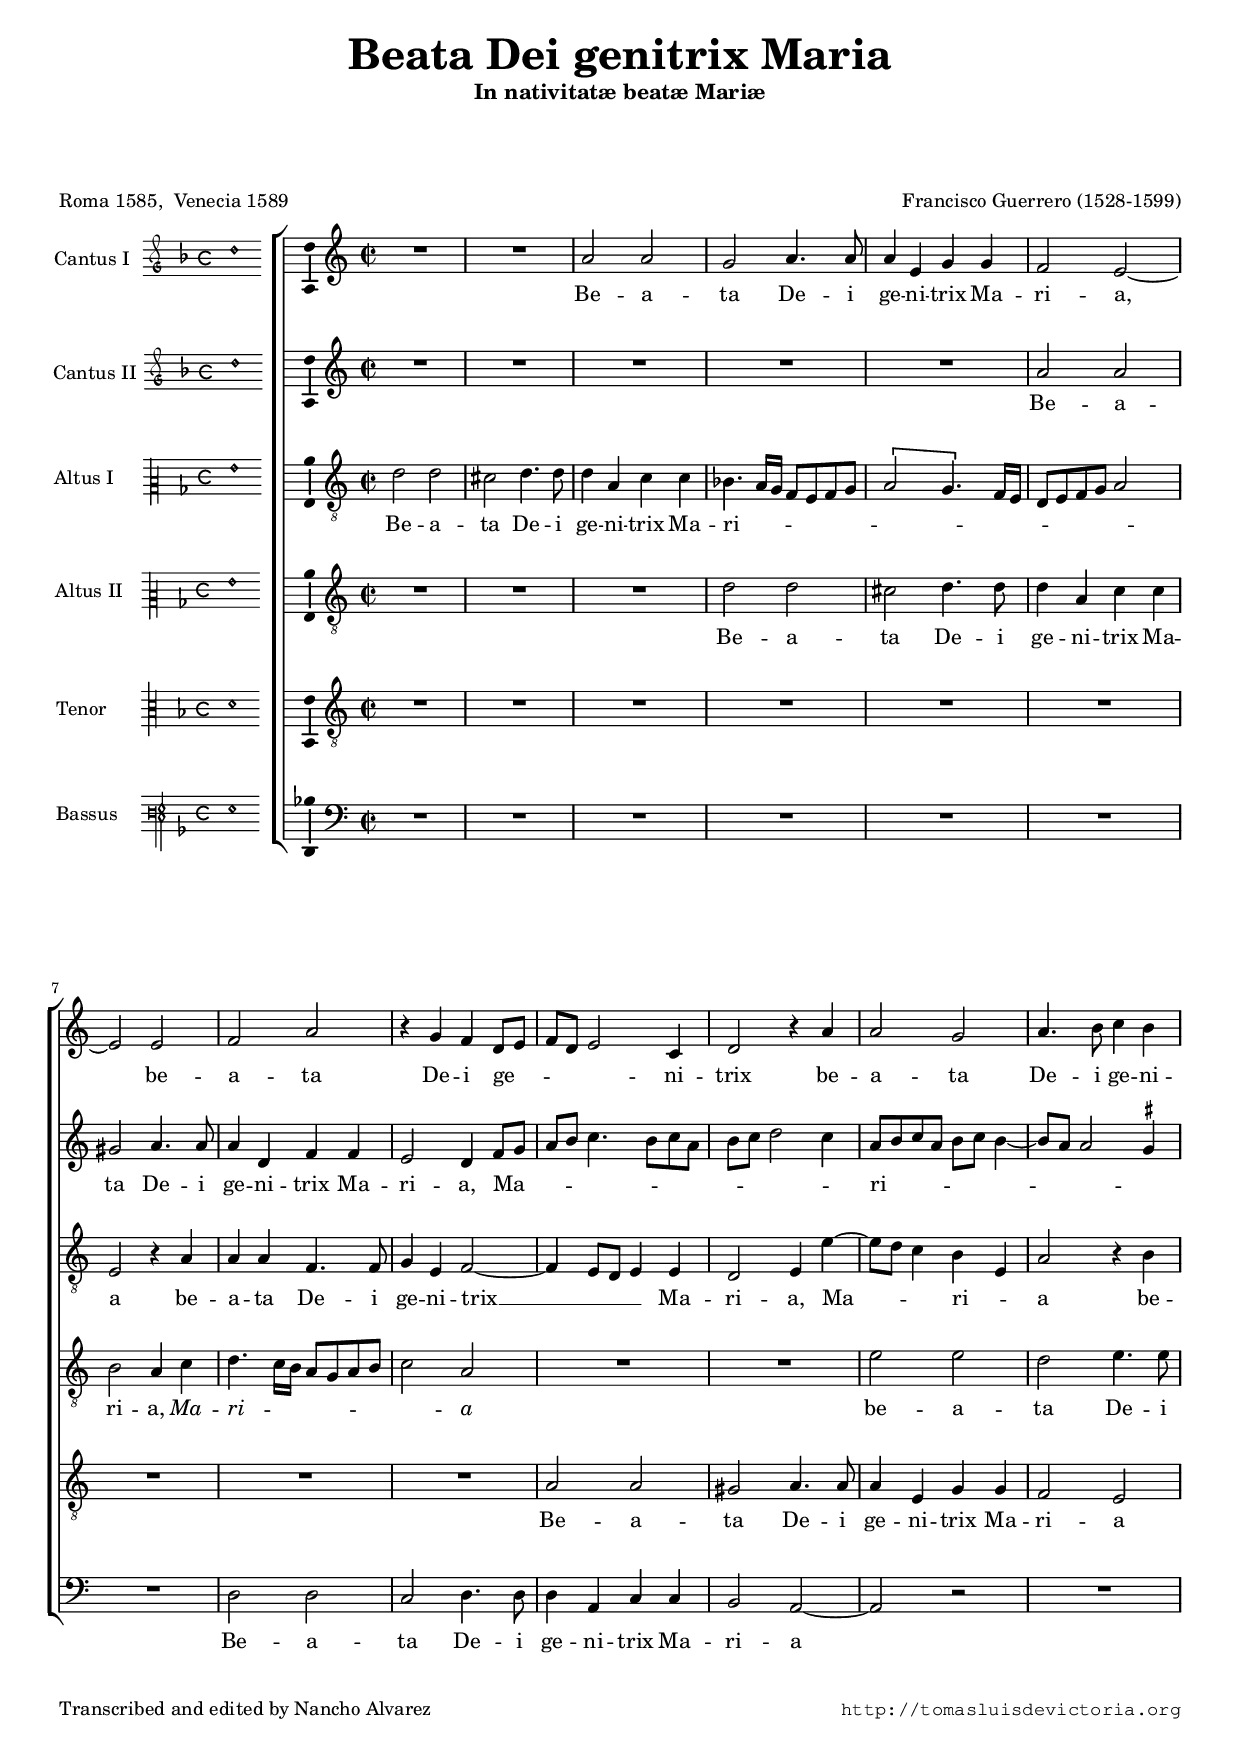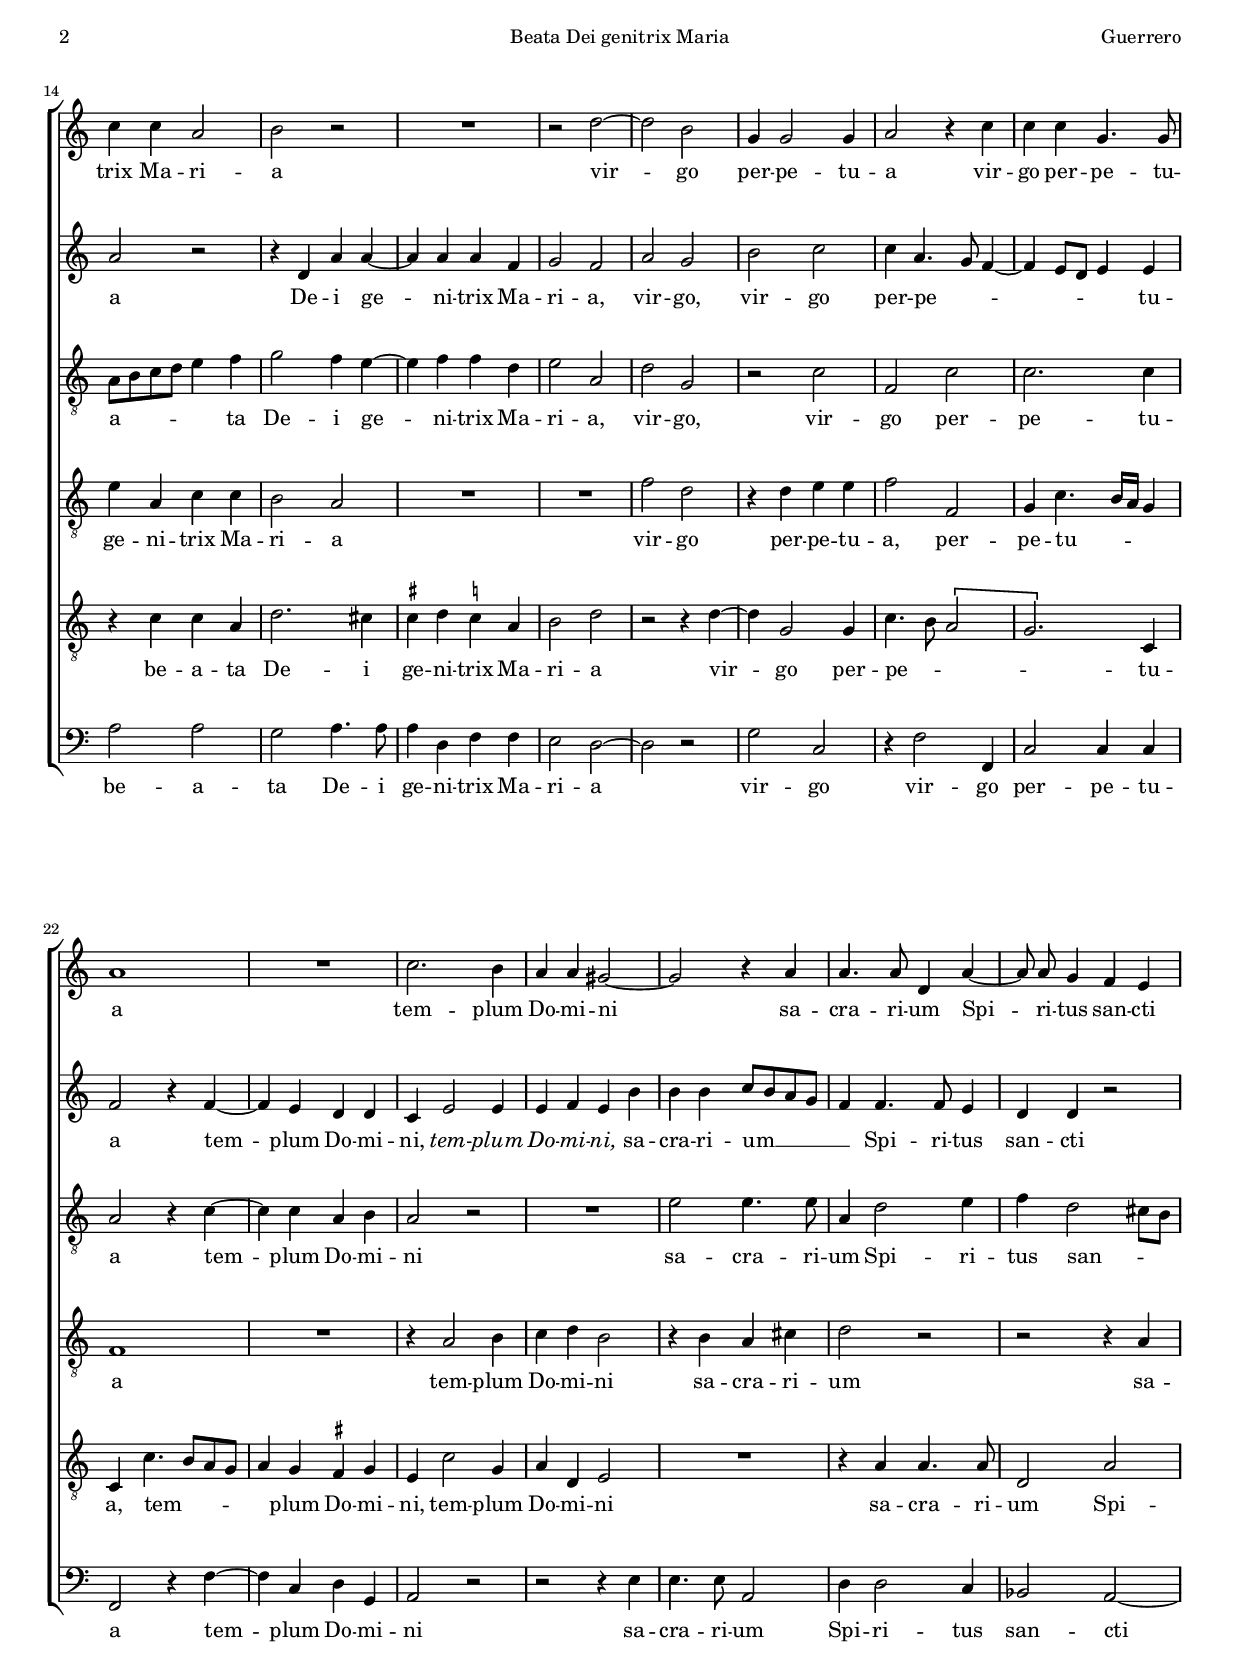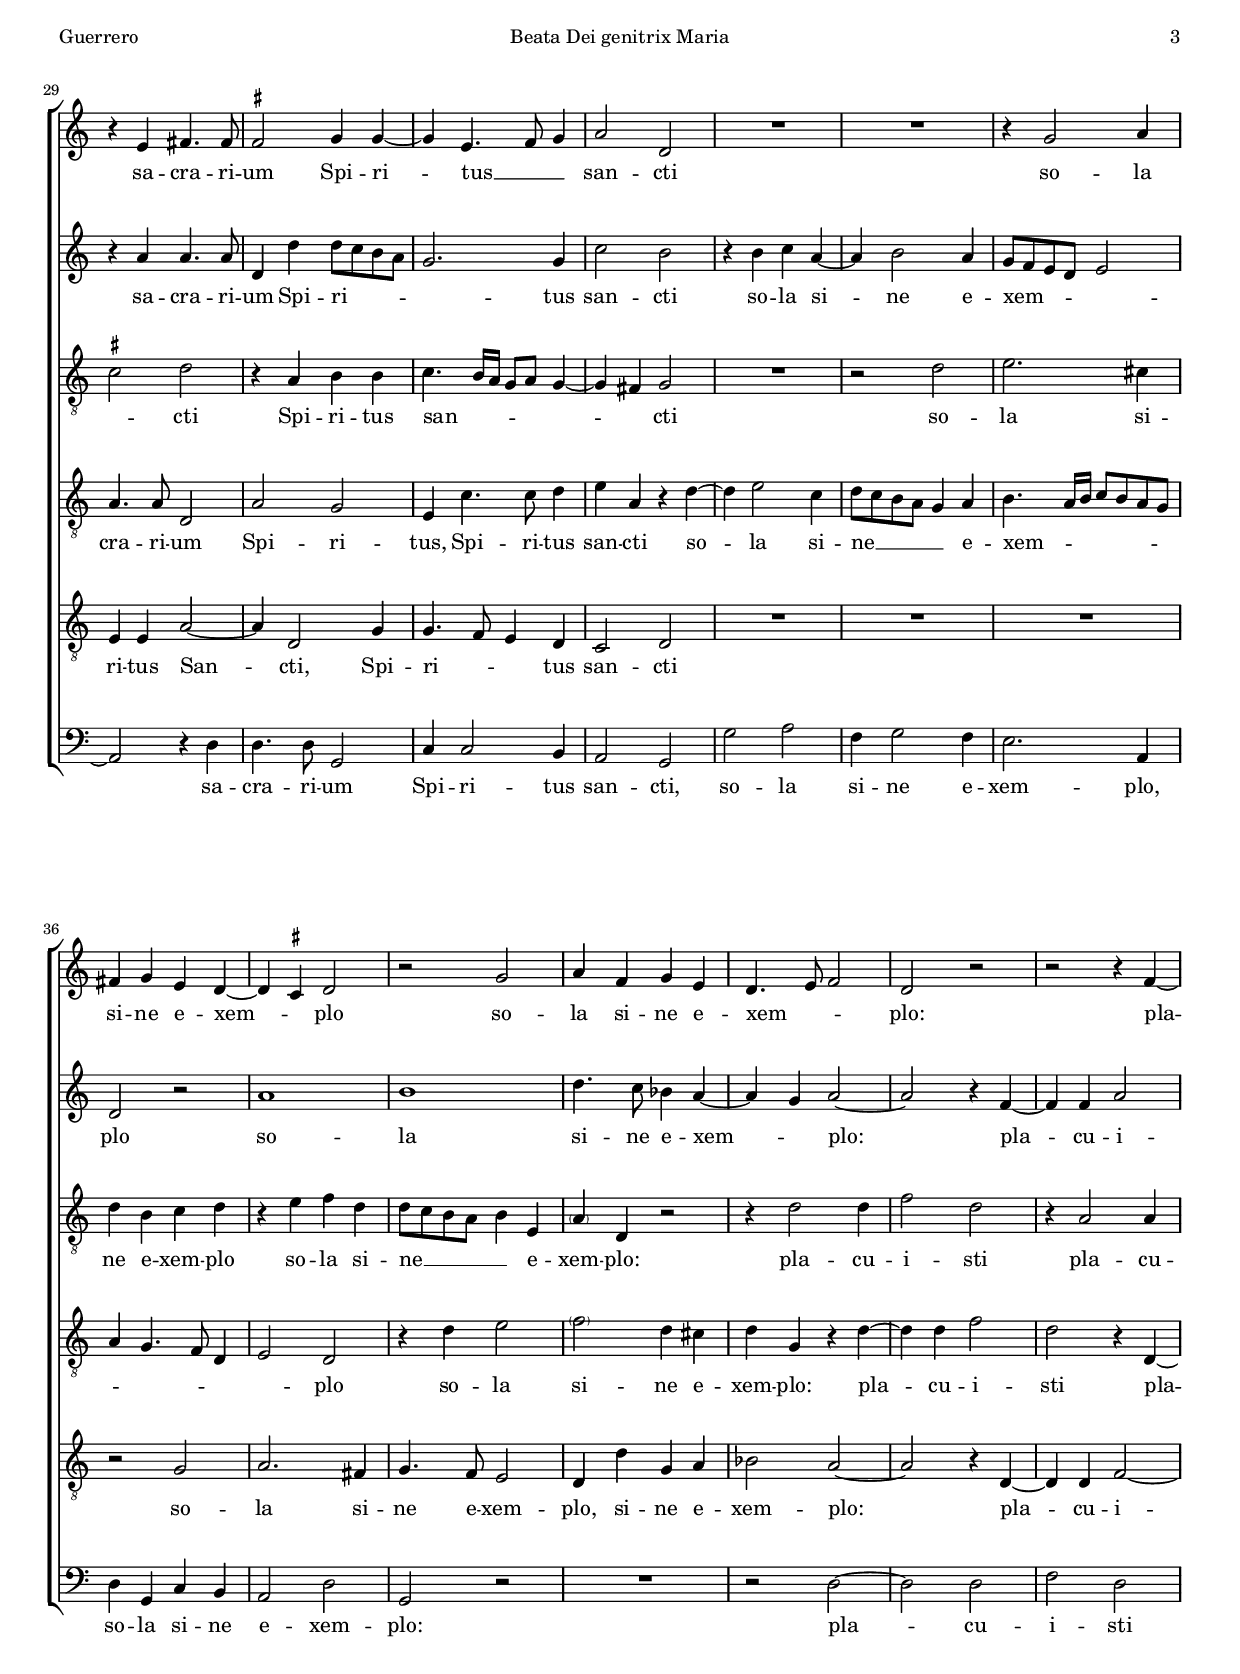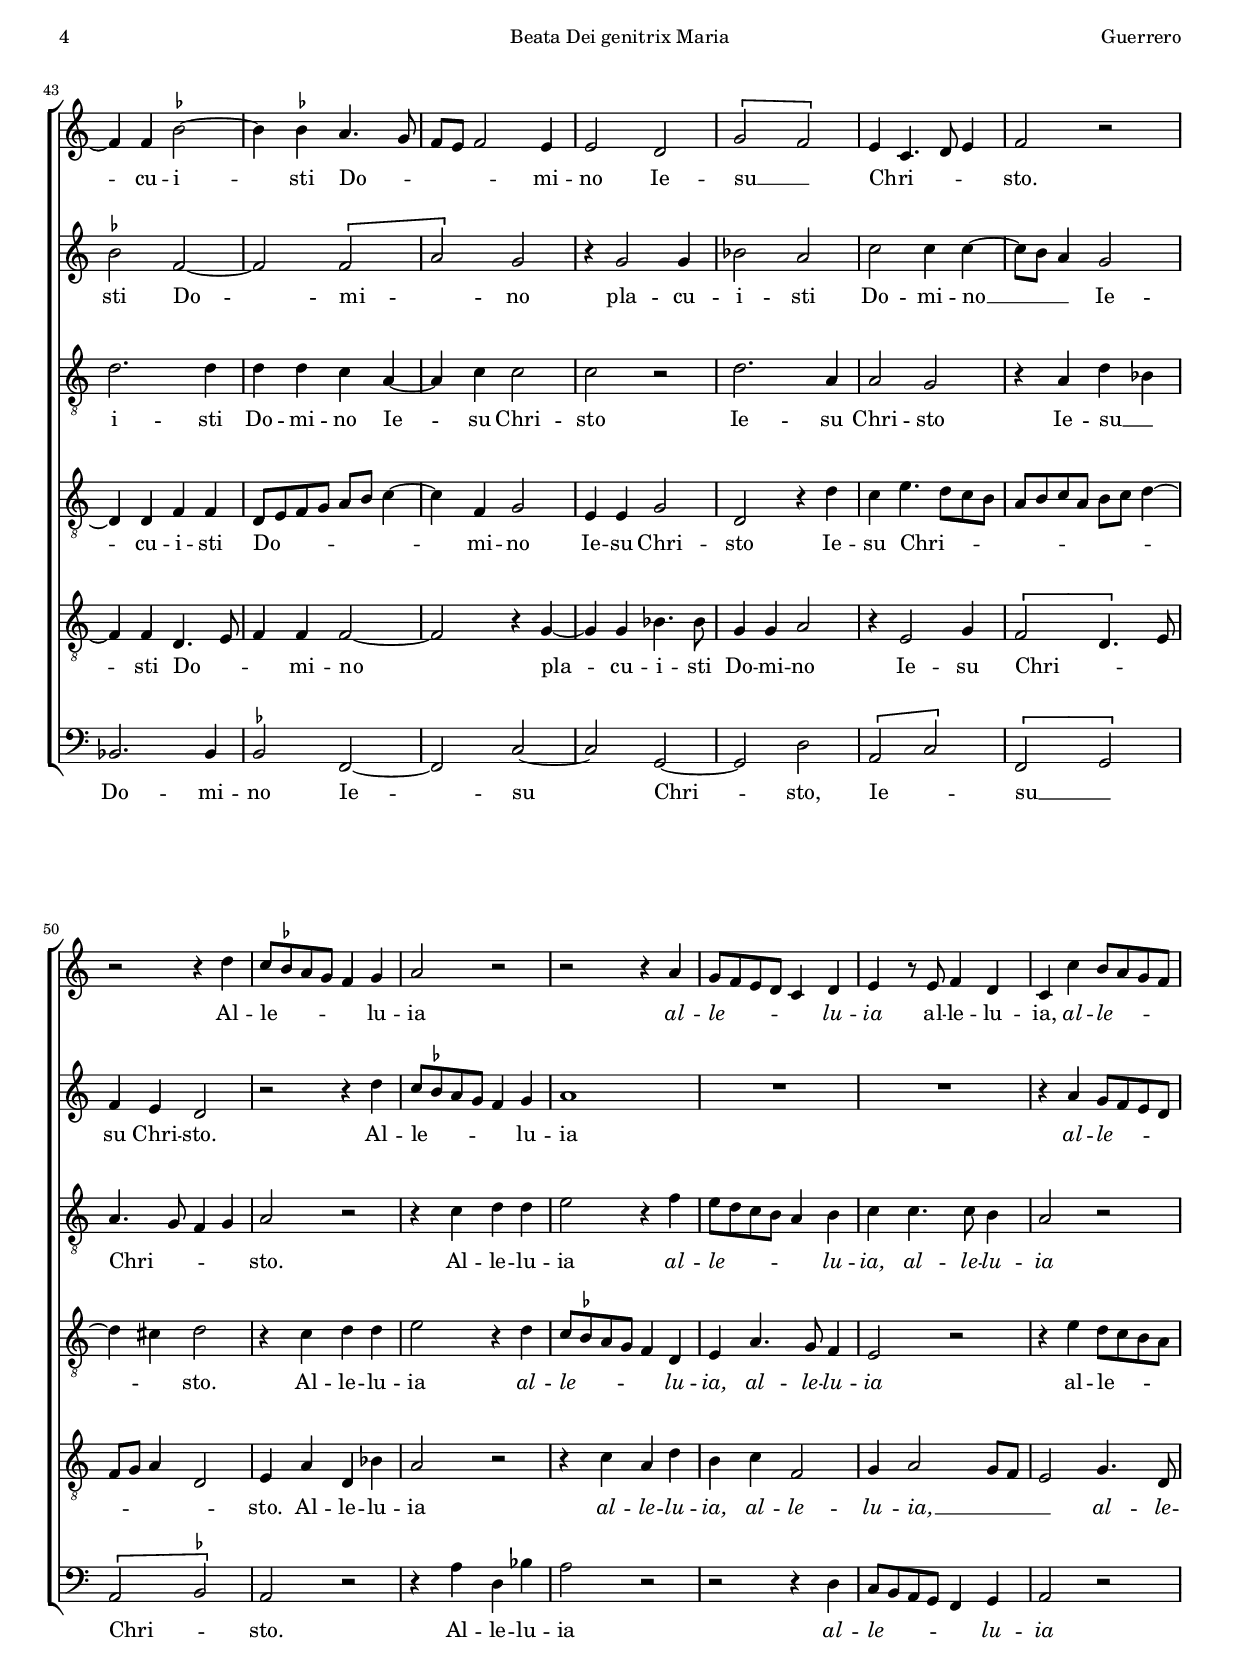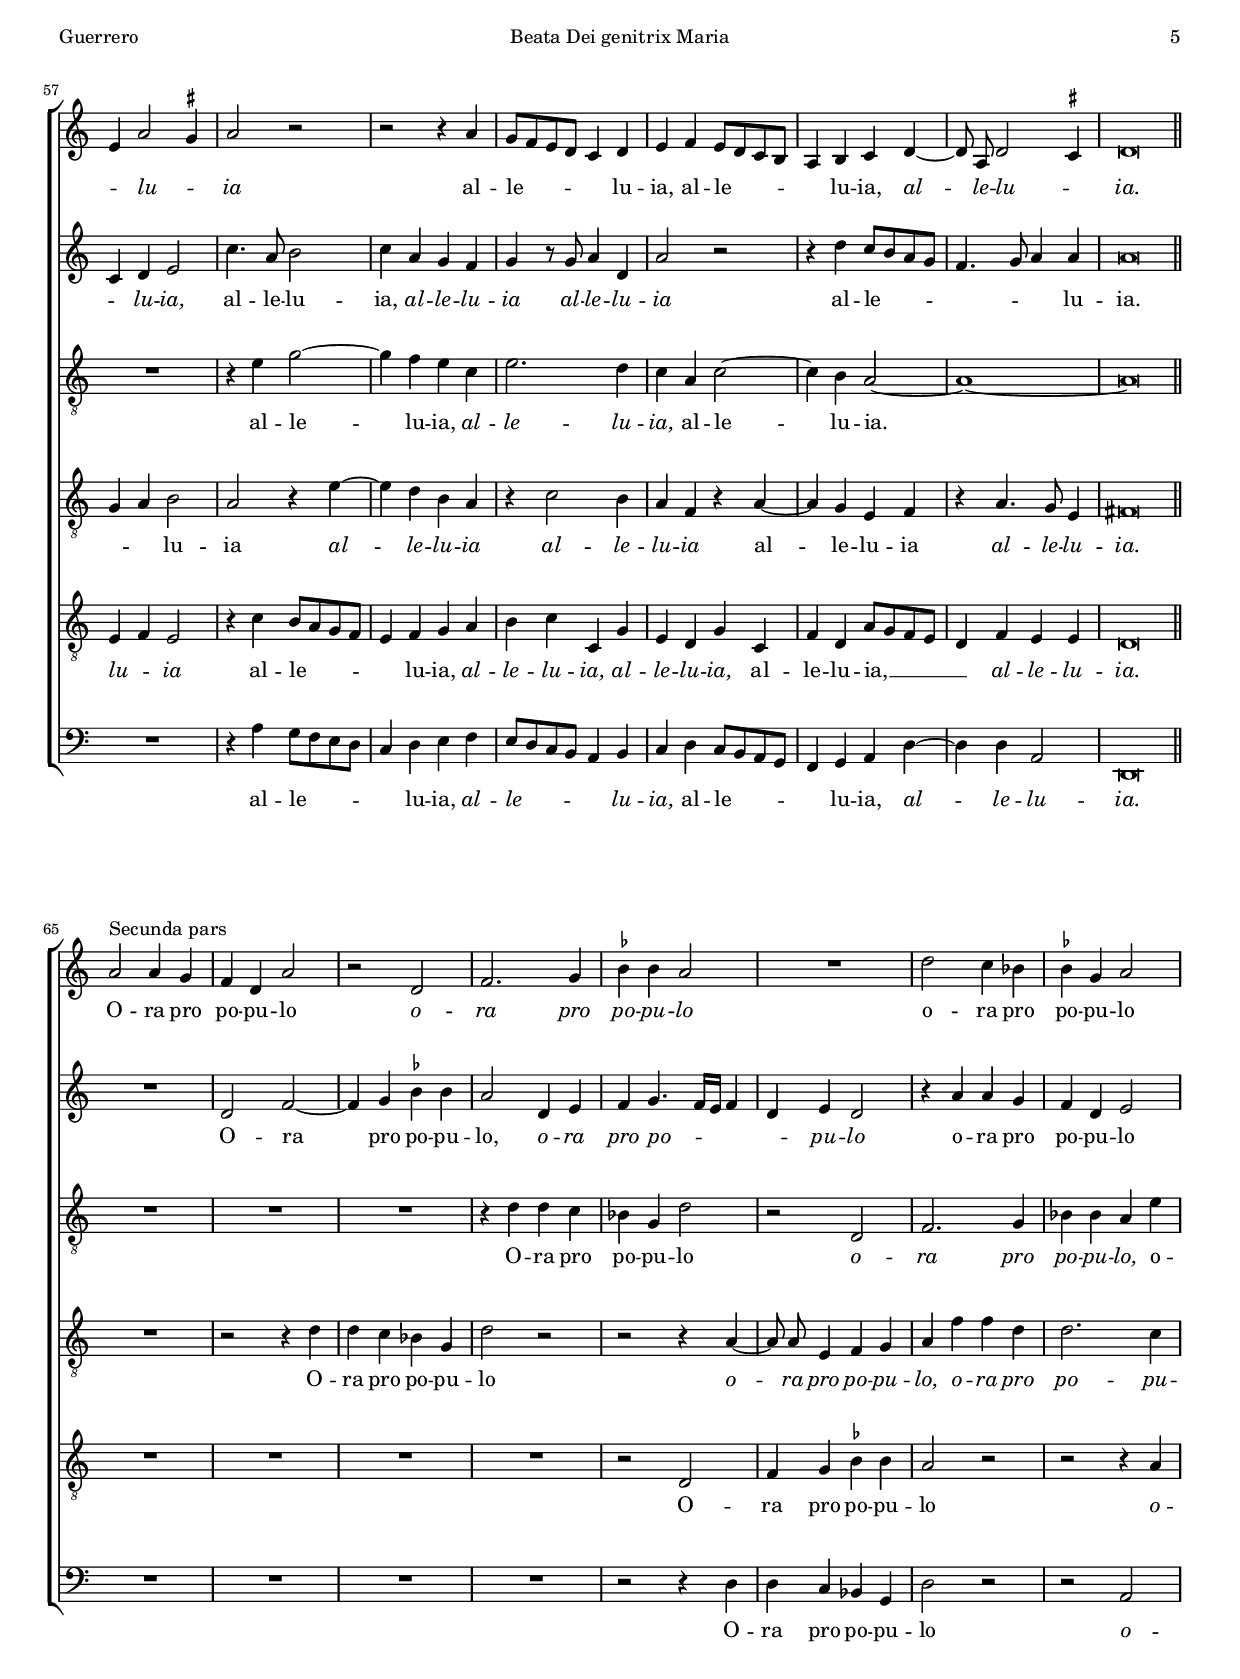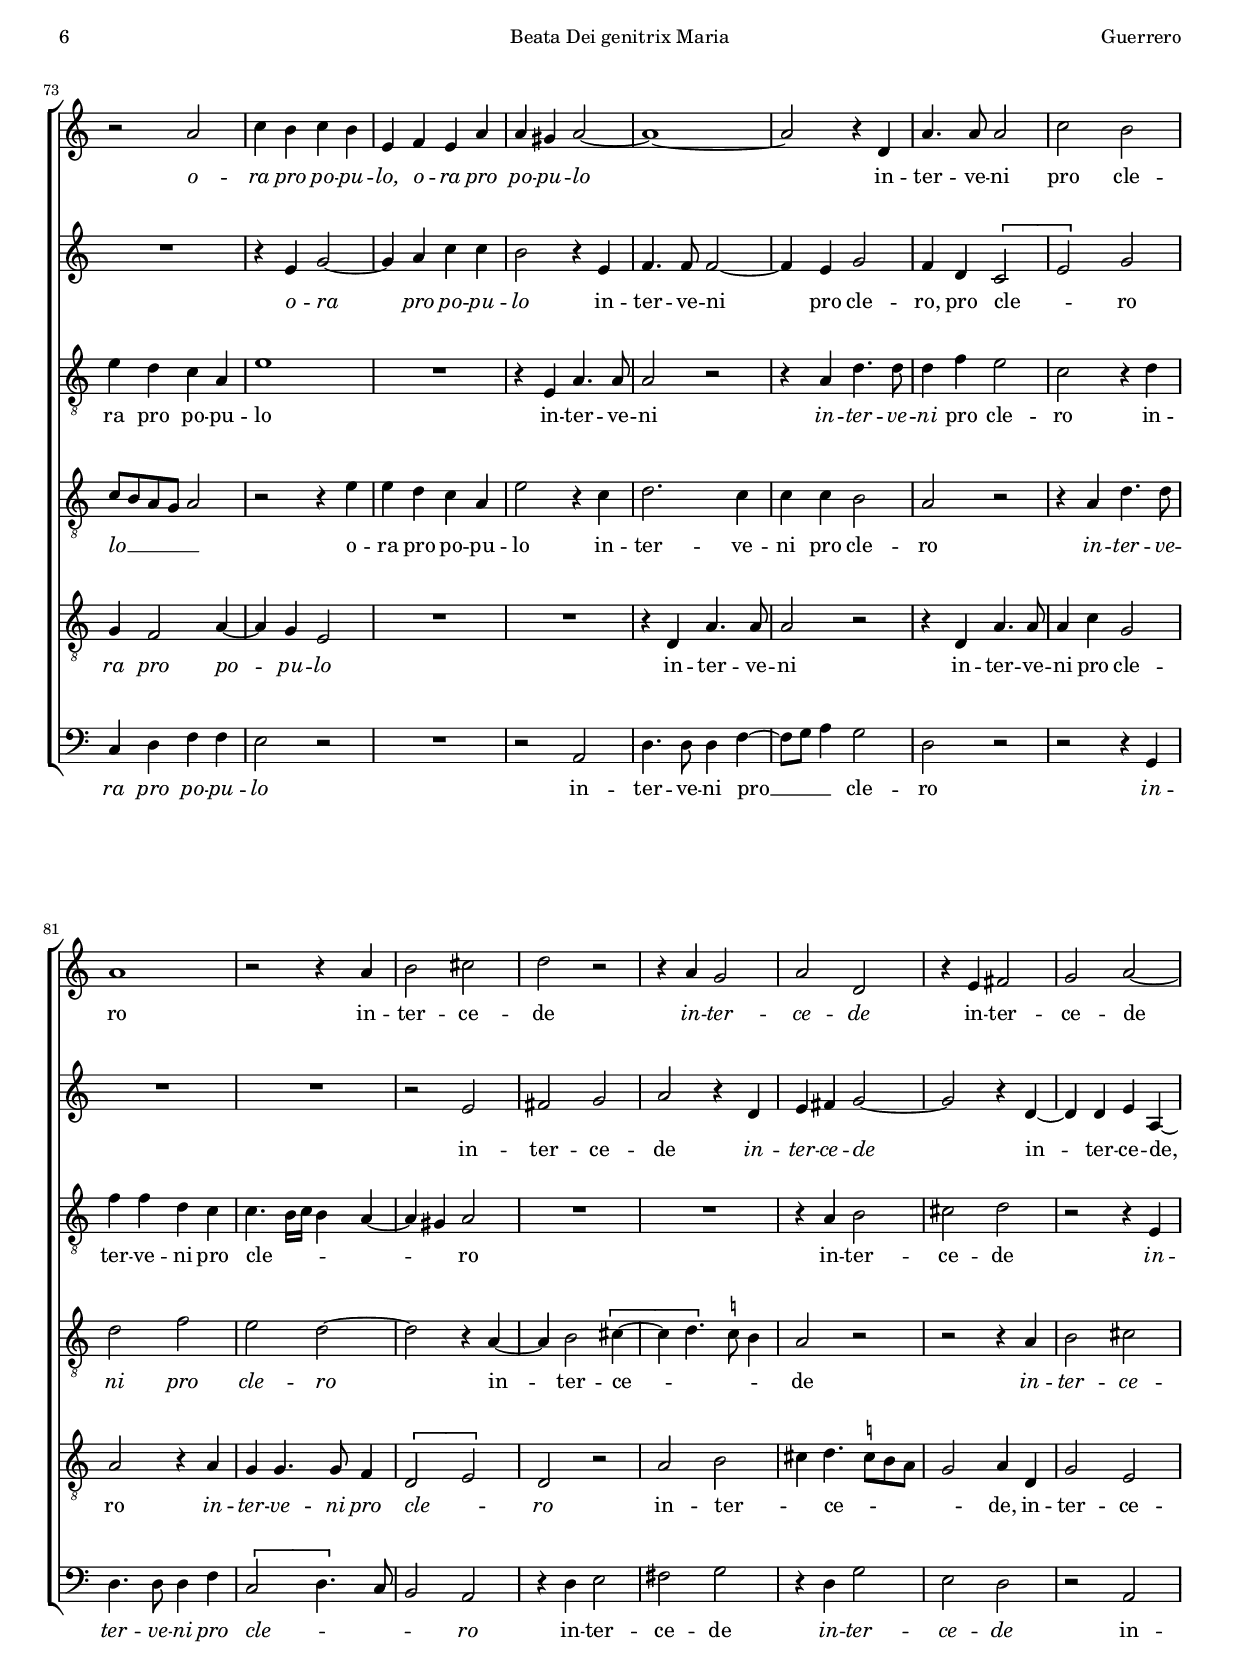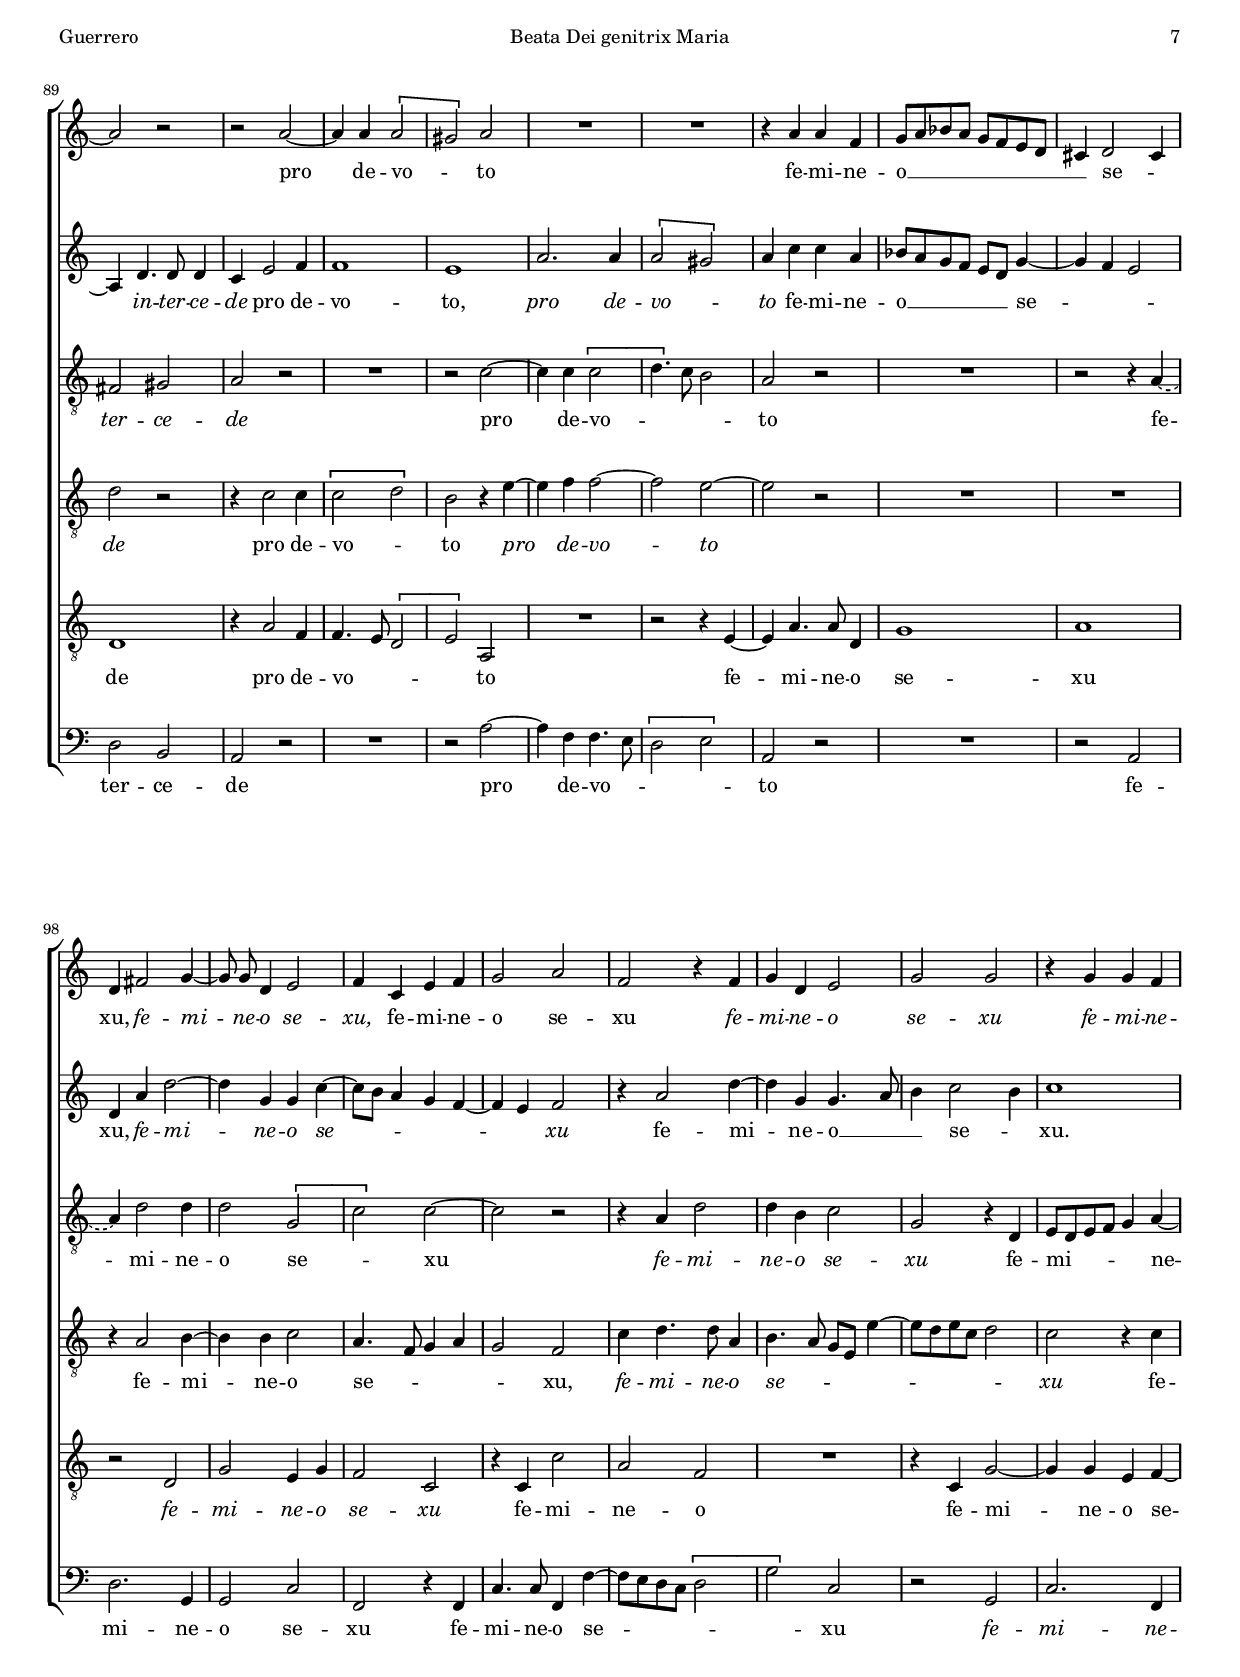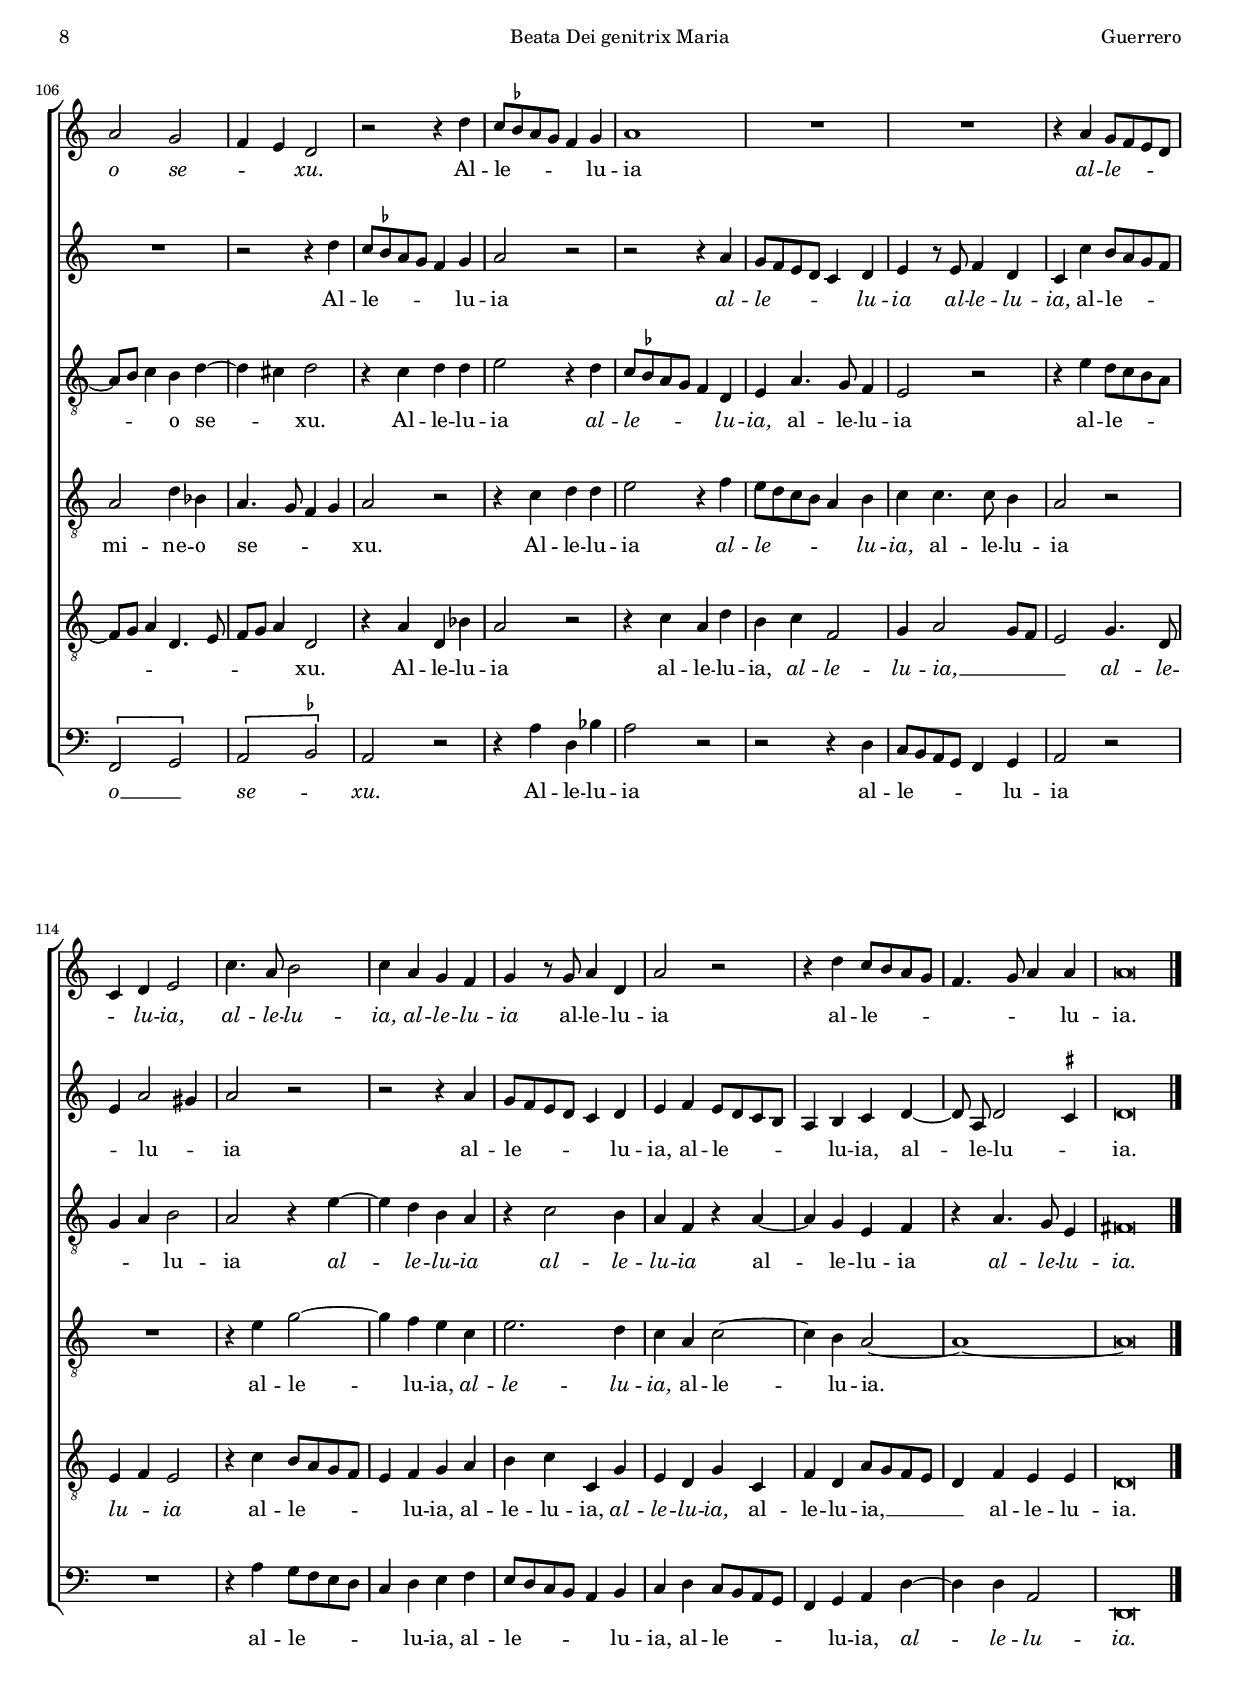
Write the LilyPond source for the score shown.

\version "2.18.0"

#(set-default-paper-size "a4")
#(set-global-staff-size 16.5)
#(ly:set-option 'point-and-click #f)
%mobile -s12.5 -i3.0

italicas=\override LyricText.font-shape = #'italic
rectas=\override LyricText.font-shape = #'upright
ss=\once \set suggestAccidentals = ##t
incipitwidth = 20

htitle="Beata Dei genitrix Maria"
hcomposer="Guerrero"

\header {
	title=\markup{\fontsize #3 "Beata Dei genitrix Maria"}
	subtitle="In nativitatæ beatæ Mariæ"
	subsubtitle=\markup{\null \vspace #3 }
	composer="Francisco Guerrero (1528-1599)"
        pdfauthor=\composer
	%opus="(-)"
	poet=\markup{"Roma 1585,  Venecia 1589"}
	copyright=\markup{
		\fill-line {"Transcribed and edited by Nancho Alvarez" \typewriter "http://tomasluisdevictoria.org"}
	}
%	tagline=""
}

% transcrito a partir de la edición de 1585 (1585b de Victoria)  

global={\key f \major \time 2/2  \skip 1*64 \bar "||" \break
					\skip 1*57  \bar "|."
}

cantus={
	R1*4/4 |
	R1*4/4 |
	d''2 d'' |
	c'' d''4. d''8 |
%5
	d''4 a' c'' c'' |
	bes'2 a' ~ |
	a' a' |
	bes' d'' |
	r4 c'' bes' g'8 a' |
%10
	bes' g' a'2 f'4 |
	g'2 r4 d'' |
	d''2 c'' |
	d''4. e''8 f''4 e'' |
	f'' f'' d''2 |
%15
	e'' r |
	R1*4/4 |
	r2 g'' ~ |
	g'' e'' |
	c''4 c''2 c''4 |
%20
	d''2 r4 f'' |
	f'' f'' c''4. c''8 |
	d''1 |
	R1*4/4 |
	f''2. e''4 |
%25
	d'' d'' cis''2 ~ |
	cis'' r4 d'' |
	d''4. d''8 g'4 d'' ~ |
	\set Staff.autoBeaming = ##f
	d''8 d'' c''4 bes' a' |
	\set Staff.autoBeaming = ##t
	r a' b'4. b'8 |
%30
	\ss b'2 c''4 c'' ~ |
	c'' a'4. bes'8 c''4 |
	d''2 g' |
	R1*4/4 |
	R1*4/4 |
%35
	r4 c''2 d''4 |
	b' c'' a' g' ~ |
	g' \ss fis' g'2 |
	r c'' |
	d''4 bes' c'' a' |
%40
	g'4. a'8 bes'2 |
	g' r |
	r r4 bes' ~ |
	bes' bes' \ss ees''2 ~ |
	ees''4 \ss ees'' d''4. c''8 |
%45
	bes' a' bes'2 a'4 |
	a'2 g' |
	\[c'' bes'\] |
	a'4 f'4. g'8 a'4 |
	bes'2 r |
%50
	r r4 g'' |
	f''8 \ss ees'' d'' c'' bes'4 c'' |
	d''2 r |
	r r4 d'' |
	c''8 bes' a' g' f'4 g' |
%55
	a' r8 a' bes'4 g' |
	f' f'' e''8 d'' c'' bes' |
	a'4 d''2 \ss cis''4 |
	d''2 r |
	r r4 d'' |
%60
	c''8 bes' a' g' f'4 g' |
	a' bes' a'8 g' f' e' |
	d'4 e' f' g' ~ |
	\set Staff.autoBeaming = ##f
	g'8 d' g'2 \ss fis'4 |
	\set Staff.autoBeaming = ##t
	g'\breve*1/2 |
%65
	\once \override TextScript.padding = #1.5
	s4*0^\markup{"Secunda pars"}
	d''2 d''4 c'' |
	bes' g' d''2 |
	r g' |
	bes'2. c''4 |
	\ss ees'' ees'' d''2 |
%70
	R1*4/4 |
	g''2 f''4 ees'' |
	\ss ees'' c'' d''2 |
	r d'' |
	f''4 e'' f'' e'' |
%75
	a' bes' a' d'' |
	d'' cis'' d''2 ~ |
	d''1 ~ |
	d''2 r4 g' |
	d''4. d''8 d''2 |
%80
	f'' e'' |
	d''1 |
	r2 r4 d'' |
	e''2 fis'' |
	g'' r |
%85
	r4 d'' c''2 |
	d'' g' |
	r4 a' b'2 |
	c'' d'' ~ |
	d'' r |
%90
	r d'' ~ |
	d''4 d'' \[d''2 |
	cis''\] d'' |
	R1*4/4 |
	R1*4/4 |
%95
	r4 d'' d'' bes' |
	c''8 d'' ees'' d'' c'' bes' a' g' |
	fis'4 g'2 fis'4 |
	g' b'2 c''4 ~ | %? CSIC omite la alteración
	\set Staff.autoBeaming = ##f
	c''8 c'' g'4 a'2 |
	\set Staff.autoBeaming = ##t
%100
	bes'4 f' a' bes' |
	c''2 d'' |
	bes' r4 bes' |
	c'' g' a'2 |
	c'' c'' |
%105
	r4 c'' c'' bes' |
	d''2 c'' |
	bes'4 a' g'2 |
	r r4 g'' |
	f''8 \ss ees'' d'' c'' bes'4 c'' |
%110
	d''1 |
	R1*4/4 |
	R1*4/4 |
	r4 d'' c''8 bes' a' g' |
	f'4 g' a'2 |
%115
	f''4. d''8 e''2 |
	f''4 d'' c'' bes' |
	c'' r8 c'' d''4 g' |
	d''2 r |
	r4 g'' f''8 e'' d'' c'' |
%120
	bes'4. c''8 d''4 d'' |
	d''\breve*1/2
}

cantusdos={
	R1*4/4 |
	R1*4/4 |
	R1*4/4 |
	R1*4/4 |
%5
	R1*4/4 |
	d''2 d'' |
	cis'' d''4. d''8 |
	d''4 g' bes' bes' |
	a'2 g'4 bes'8 c'' |
%10
	d'' e'' f''4. e''8 f'' d'' |
	e'' f'' g''2 f''4 |
	d''8 e'' f'' d'' e'' f'' e''4 ~ |
	e''8 d'' d''2 \ss cis''4 |
	d''2 r |
%15
	r4 g' d'' d'' ~ |
	d'' d'' d'' bes' |
	c''2 bes' |
	d'' c'' |
	e'' f'' |
%20
	f''4 d''4. c''8 bes'4 ~ |
	bes' a'8 g' a'4 a' |
	bes'2 r4 bes' ~ |
	bes' a' g' g' |
	f' a'2 a'4 |
%25
	a' bes' a' e'' |
	e'' e'' f''8 e'' d'' c'' |
	bes'4 bes'4. bes'8 a'4 |
	g' g' r2 |
	r4 d'' d''4. d''8 |
%30
	g'4 g'' g''8 f'' e'' d'' |
	c''2. c''4 |
	f''2 e'' |
	r4 e'' f'' d'' ~ |
	d'' e''2 d''4 |
%35
	c''8 bes' a' g' a'2 |
	g' r |
	d''1 |
	e'' |
	g''4. f''8 ees''4 d'' ~ |
%40
	d'' c'' d''2 ~ |
	d'' r4 bes' ~ |
	bes' bes' d''2 |
	\ss ees'' bes' ~ |
	bes' \[bes' |
%45
	d''\] c'' |
	r4 c''2 c''4 |
	ees''2 d'' |
	f'' f''4 f'' ~ |
	f''8 e'' d''4 c''2 |
%50
	bes'4 a' g'2 |
	r r4 g'' |
	f''8 \ss ees'' d'' c'' bes'4 c'' |
	d''1 |
	R1*4/4 |
%55
	R1*4/4 |
	r4 d'' c''8 bes' a' g' |
	f'4 g' a'2 |
	f''4. d''8 e''2 |
	f''4 d'' c'' bes' |
%60
	c'' r8 c'' d''4 g' |
	d''2 r |
	r4 g'' f''8 e'' d'' c'' |
	bes'4. c''8 d''4 d'' |
	d''\breve*1/2 |
%65
	R1*4/4 |
	g'2 bes' ~ |
	bes'4 c'' \ss ees'' ees'' |
	d''2 g'4 a' |
	bes' c''4. bes'16 a' bes'4 |
%70
	g' a' g'2 |
	r4 d'' d'' c'' |
	bes' g' a'2 |
	R1*4/4 |
	r4 a' c''2 ~ |
%75
	c''4 d'' f'' f'' |
	e''2 r4 a' |
	bes'4. bes'8 bes'2 ~ |
	bes'4 a' c''2 |
	bes'4 g' \[f'2 |
%80
	a'\] c'' |
	R1*4/4 |
	R1*4/4 |
	r2 a' |
	b' c'' |
%85
	d'' r4 g' |
	a' b' c''2 ~ |
	c'' r4 g' ~ |
	g' g' a' d' ~ |
	d' g'4. g'8 g'4 |
%90
	f' a'2 bes'4 |
	bes'1 |
	a' |
	d''2. d''4 |
	\[d''2 cis''\] |
%95
	d''4 f'' f'' d'' |
	ees''8 d'' c'' bes' a' g' c''4 ~ |
	c'' bes' a'2 |
	g'4 d'' g''2 ~ |
	g''4 c'' c'' f'' ~ |
%100
	f''8 e'' d''4 c'' bes' ~ |
	bes' a' bes'2 |
	r4 d''2 g''4 ~ |
	g'' c'' c''4. d''8 |
	e''4 f''2 e''4 |
%105
	f''1 |
	R1*4/4 |
	r2 r4 g'' |
	f''8 \ss ees'' d'' c'' bes'4 c'' |
	d''2 r |
%110
	r r4 d'' |
	c''8 bes' a' g' f'4 g' |
	a' r8 a' bes'4 g' |
	f' f'' e''8 d'' c'' bes' |
	a'4 d''2 cis''4 |
%115
	d''2 r |
	r r4 d'' |
	c''8 bes' a' g' f'4 g' |
	a' bes' a'8 g' f' e' |
	d'4 e' f' g' ~ |
%120
	\set Staff.autoBeaming = ##f
	g'8 d' g'2 \ss fis'4 |
	g'\breve*1/2
}

altus={
	g'2 g' |
	fis' g'4. g'8 |
	g'4 d' f' f' |
	ees'4. d'16 c' bes8 a bes c' |
%5
	\[d'2 c'4.\] bes16 a |
	g8 a bes c' d'2 |
	a r4 d' |
	d' d' bes4. bes8 |
	c'4 a bes2 ~ |
%10
	bes4 a8 g a4 a |
	g2 a4 a' ~ |
	a'8 g' f'4 e' a |
	d'2 r4 e' |
	d'8 e' f' g' a'4 bes' |
%15
	c''2 bes'4 a' ~ |
	a' bes' bes' g' |
	a'2 d' |
	g' c' |
	r f' |
%20
	bes f' |
	f'2. f'4 |
	d'2 r4 f' ~ |
	f' f' d' e' |
	d'2 r |
%25
	R1*4/4 |
	a'2 a'4. a'8 |
	d'4 g'2 a'4 |
	bes' g'2 fis'8 e' |
	\ss fis'2 g' |
%30
	r4 d' e' e' |
	f'4. e'16 d' c'8 d' c'4 ~ |
	c' b c'2 |
	R1*4/4 |
	r2 g' |
%35
	a'2. fis'4 |
	g' e' f' g' |
	r a' bes' g' |
	g'8 f' e' d' e'4 a |
	\parenthesize d' g r2 | %! el original pone bes
%40
	r4 g'2 g'4 |
	bes'2 g' |
	r4 d'2 d'4 |
	g'2. g'4 |
	g' g' f' d' ~ |
%45
	d' f' f'2 |
	f' r |
	g'2. d'4 |
	d'2 c' |
	r4 d' g' ees' |
%50
	d'4. c'8 bes4 c' |
	d'2 r |
	r4 f' g' g' |
	a'2 r4 bes' |
	a'8 g' f' e' d'4 e' |
%55
	f' f'4. f'8 e'4 |
	d'2 r |
	R1*4/4 |
	r4 a' c''2 ~ |
	c''4 bes' a' f' |
%60
	a'2. g'4 |
	f' d' f'2 ~ |
	f'4 e' d'2 ~ |
	d'1 ~ |
	d'\breve*1/2 |
%65
	R1*4/4 |
	R1*4/4 |
	R1*4/4 |
	r4 g' g' f' |
	ees' c' g'2 |
%70
	r g |
	bes2. c'4 |
	ees' ees' d' a' |
	a' g' f' d' |
	a'1 |
%75
	R1*4/4 |
	r4 a d'4. d'8 |
	d'2 r |
	r4 d' g'4. g'8 |
	g'4 bes' a'2 |
%80
	f' r4 g' |
	bes' bes' g' f' |
	f'4. e'16 f' e'4 d' ~ |
	d' cis' d'2 |
	R1*4/4 |
%85
	R1*4/4 |
	r4 d' e'2 |
	fis' g' |
	r r4 a |
	b2 cis' |
%90
	d' r |
	R1*4/4 |
	r2 f' ~ |
	f'4 f' \[f'2 |
	g'4.\] f'8 e'2 |
%95
	d' r |
	R1*4/4 |
	\tieDashed
	r2 r4 d' ~ |
	\tieSolid
	d' g'2 g'4 |
	g'2 \[c' |
%100
	f'\] f' ~ |
	f' r |
	r4 d' g'2 |
	g'4 e' f'2 |
	c' r4 g |
%105
	a8 g a bes c'4 d' ~ |
	d'8 e' f'4 e' g' ~ |
	g' fis' g'2 |
	r4 f' g' g' |
	a'2 r4 g' |
%110
	f'8 \ss ees' d' c' bes4 g |
	a d'4. c'8 bes4 |
	a2 r |
	r4 a' g'8 f' e' d' |
	c'4 d' e'2 |
%115
	d' r4 a' ~ |
	a' g' e' d' |
	r f'2 e'4 |
	d' bes r d' ~ |
	d' c' a bes |
%120
	r d'4. c'8 a4 |
	b\breve*1/2
}

altusdos={
	R1*4/4 |
	R1*4/4 |
	R1*4/4 |
	g'2 g' |
%5
	fis' g'4. g'8 |
	g'4 d' f' f' |
	e'2 d'4 f' |
	g'4. f'16 e' d'8 c' d' e' |
	f'2 d' |
%10
	R1*4/4 |
	R1*4/4 |
	a'2 a' |
	g' a'4. a'8 |
	a'4 d' f' f' |
%15
	e'2 d' |
	R1*4/4 |
	R1*4/4 |
	bes'2 g' |
	r4 g' a' a' |
%20
	bes'2 bes |
	c'4 f'4. e'16 d' c'4 |
	bes1 |
	R1*4/4 |
	r4 d'2 e'4 |
%25
	f' g' e'2 |
	r4 e' d' fis' |
	g'2 r |
	r r4 d' |
	d'4. d'8 g2 |
%30
	d' c' |
	a4 f'4. f'8 g'4 |
	a' d'4 r g' ~ |
	g' a'2 f'4 |
	g'8 f' e' d' c'4 d' |
%35
	e'4. d'16 e' f'8 e' d' c' |
	d'4 c'4. bes8 g4 |
	a2 g |
	r4 g' a'2 |
	\parenthesize bes' g'4 fis' | %? el original pone d' pero resulta un acorde en segunda inversión
%40
	g' c' r g' ~ |
	g' g' bes'2 |
	g' r4 g ~ |
	g g bes bes |
	g8 a bes c' d' e' f'4 ~ |
%45
	f' bes c'2 |
	a4 a c'2 |
	g r4 g' |
	f' a'4. g'8 f' e' |
	d' e' f' d' e' f' g'4 ~ |
%50
	g' fis' g'2 |
	r4 f' g' g' |
	a'2 r4 g' |
	f'8 \ss ees' d' c' bes4 g |
	a d'4. c'8 bes4 |
%55
	a2 r |
	r4 a' g'8 f' e' d' |
	c'4 d' e'2 |
	d' r4 a' ~ |
	a' g' e' d' |
%60
	r f'2 e'4 |
	d' bes r d' ~ |
	d' c' a bes |
	r d'4. c'8 a4 |
	b\breve*1/2 |
%65
	R1*4/4 |
	r2 r4 g' |
	g' f' ees' c' |
	g'2 r |
	r r4 d' ~ |
%70
	\set Staff.autoBeaming = ##f
	d'8 d' a4 bes c' |
	\set Staff.autoBeaming = ##t
	d' bes' bes' g' |
	g'2. f'4 |
	f'8 e' d' c' d'2 |
	r r4 a' |
%75
	a' g' f' d' |
	a'2 r4 f' |
	g'2. f'4 |
	f' f' e'2 |
	d' r |
%80
	r4 d' g'4. g'8 |
	g'2 bes' |
	a' g' ~ |
	g' r4 d' ~ |
	d' e'2 \[fis'4 ~ |
%85
	fis' g'4.\] \ss f'8 e'4 |
	d'2 r |
	r r4 d' |
	e'2 fis' |
	g' r | %? en CSIC d' r
%90
	r4 f'2 f'4 |
	\[f'2 g'\] |
	e' r4 a' ~ |
	a' bes' bes'2 ~ |
	bes' a' ~ |
%95
	a' r |
	R1*4/4 |
	R1*4/4 |
	r4 d'2 e'4 ~ |
	e' e' f'2 |
%100
	d'4. bes8 c'4 d' |
	c'2 bes |
	f'4 g'4. g'8 d'4 |
	e'4.  d'8 c' a a'4 ~ |
	a'8 g' a' f' g'2 |
%105
	f' r4 f' |
	d'2 g'4 ees' |
	d'4. c'8 bes4 c' |
	d'2 r |
	r4 f' g' g' |
%110
	a'2 r4 bes' |
	a'8 g' f' e' d'4 e' |
	f' f'4. f'8 e'4 |
	d'2 r |
	R1*4/4 |
%115
	r4 a' c''2 ~ |
	c''4 bes' a' f' |
	a'2. g'4 |
	f' d' f'2 ~ |
	f'4 e' d'2 ~ |
%120
	d'1 ~ |
	d'\breve*1/2
}

tenor={
	R1*4/4 |
	R1*4/4 |
	R1*4/4 |
	R1*4/4 |
%5
	R1*4/4 |
	R1*4/4 |
	R1*4/4 |
	R1*4/4 |
	R1*4/4 |
%10
	d'2 d' |
	cis' d'4. d'8 |
	d'4 a c' c' |
	bes2 a |
	r4 f' f' d' |
%15
	g'2. fis'4 |
	\ss fis' g' \ss f' d' |
	e'2 g' |
	r r4 g' ~ |
	g' c'2 c'4 |
%20
	f'4. e'8 \[d'2 |
	c'2.\] f4 |
	f f'4. e'8 d' c' |
	d'4 c' \ss b c' |
	a f'2 c'4 |
%25
	d' g a2 |
	R1*4/4 |
	r4 d' d'4. d'8 |
	g2 d' |
	a4 a d'2 ~ |
%30
	d'4 g2 c'4 |
	c'4. bes8 a4 g |
	f2 g |
	R1*4/4 |
	R1*4/4 |
%35
	R1*4/4 |
	r2 c' |
	d'2. b4 |
	c'4. bes8 a2 |
	g4 g' c' d' |
%40
	ees'2 d' ~ |
	d' r4 g ~ |
	g g bes2 ~ |
	bes4 bes g4. a8 |
	bes4 bes bes2 ~ |
%45
	bes r4 c' ~ |
	c' c' ees'4. ees'8 |
	c'4 c' d'2 |
	r4 a2 c'4 |
	\[bes2 g4.\] a8 |
%50
	bes c' d'4 g2 |
	a4 d' g ees' | %? en CSIC hay un silencio en lugar de a4
	d'2 r |
	r4 f' d' g' |
	e' f' bes2 |
%55
	c'4 d'2 c'8 bes |
	a2 c'4. g8 |
	a4 bes a2 |
	r4 f' e'8 d' c' bes |
	a4 bes c' d' |
%60
	e' f' f c' |
	a g c' f |
	bes g d'8 c' bes a |
	g4 bes a a |
	g\breve*1/2 |
%65
	R1*4/4 |
	R1*4/4 |
	R1*4/4 |
	R1*4/4 |
	r2 g |
%70
	bes4 c' \ss ees' ees' |
	d'2 r |
	r r4 d' |
	c' bes2 d'4 ~ |
	d' c' a2 |
%75
	R1*4/4 |
	R1*4/4 |
	r4 g d'4. d'8 |
	d'2 r |
	r4 g d'4. d'8 |
%80
	d'4 f' c'2 |
	d' r4 d' |
	c'4 c'4. c'8 bes4 | %? este ritmo viene en el original, tal vez para articular el segundo tiempo del compás
	\[g2 a\] |
	g r |
%85
	d' e' |
	fis'4 g'4. \ss f'8 e' d' |
	c'2 d'4 g |
	c'2 a |
	g1 |
%90
	r4 d'2 bes4 |
	bes4. a8 \[g2 |
	a\] d |
	R1*4/4 |
	r2 r4 a ~ |
%95
	a d'4. d'8 g4 | %! en CSIC d'2
	c'1 |
	d'1 | %! en CSIC d'2 d'2
	r2 g |
	c' a4 c' |
%100
	bes2 f |
	r4 f f'2 |
	d' bes |
	R1*4/4 |
	r4 f c'2 ~ |
%105
	c'4 c' a bes ~ |
	bes8 c' d'4 g4. a8 |
	bes c' d'4 g2 |
	r4 d' g ees' |
	d'2 r |
%110
	r4 f' d' g' |
	e' f' bes2 |
	c'4 d'2 c'8 bes |
	a2 c'4. g8 |
	a4 bes a2 |
%115
	r4 f' e'8 d' c' bes |
	a4 bes c' d' |
	e' f' f c' |
	a g c' f |
	bes g d'8 c' bes a |
%120
	g4 bes a a |
	g\breve*1/2
}

bassus={
	R1*4/4 |
	R1*4/4 |
	R1*4/4 |
	R1*4/4 |
%5
	R1*4/4 |
	R1*4/4 |
	R1*4/4 |
	g2 g |
	f g4. g8 |
%10
	g4 d f f |
	e2 d ~ |
	d r |
	R1*4/4 |
	d'2 d' |
%15
	c' d'4. d'8 |
	d'4 g bes bes |
	a2 g ~ |
	g r |
	c' f |
%20
	r4 bes2 bes,4 |
	f2 f4 f |
	bes,2 r4 bes ~ |
	bes f g c |
	d2 r |
%25
	r r4 a |
	a4. a8 d2 |
	g4 g2 f4 |
	ees2 d ~ |
	d r4 g |
%30
	g4. g8 c2 |
	f4 f2 e4 |
	d2 c |
	c' d' |
	bes4 c'2 bes4 |
%35
	a2. d4 |
	g c f e |
	d2 g |
	c r |
	R1*4/4 |
%40
	r2 g ~ |
	g g |
	bes g |
	ees2. ees4 |
	\ss ees2 bes, ~ |
%45
	bes, f ~ |
	f c ~ |
	c g |
	\[d f\] |
	\[bes, c\] |
%50
	\[d \ss ees\] |
	d r |
	r4 d' g ees' |
	d'2 r |
	r r4 g |
%55
	f8 e d c bes,4 c |
	d2 r |
	R1*4/4 |
	r4 d' c'8 bes a g |
	f4 g a bes |
%60
	a8 g f e d4 e |
	f g f8 e d c |
	bes,4 c d g ~ |
	g g d2 |
	g,\breve*1/2 |
%65
	R1*4/4 |
	R1*4/4 |
	R1*4/4 |
	R1*4/4 |
	r2 r4 g |
%70
	g f ees c |
	g2 r |
	r d |
	f4 g bes bes |
	a2 r |
%75
	R1*4/4 |
	r2 d |
	g4. g8 g4 bes ~ |
	bes8 c' d'4 c'2 |
	g r |
%80
	r r4 c |
	g4. g8 g4 bes |
	\[f2 g4.\] f8 |
	e2 d |
	r4 g a2 |
%85
	b c' |
	r4 g c'2 |
	a g |
	r d |
	g e |
%90
	d r |
	R1*4/4 |
	r2 d' ~ |
	d'4 bes bes4. a8 |
	\[g2 a\] |
%95
	d r |
	R1*4/4 |
	r2 d |
	g2. c4 |
	c2 f |
%100
	bes, r4 bes, |
	f4. f8 bes,4 bes ~ |
	bes8 a g f \[g2 |
	c'\] f |
	r c |
%105
	f2. bes,4 |
	\[bes,2 c\] |
	\[d \ss ees\] |
	d r |
	r4 d' g ees' |
%110
	d'2 r |
	r r4 g |
	f8 e d c bes,4 c |
	d2 r |
	R1*4/4 |
%115
	r4 d' c'8 bes a g |
	f4 g a bes |
	a8 g f e d4 e |
	f g f8 e d c |
	bes,4 c d g ~ |
%120
	g g d2 |
	g,\breve*1/2
}

textocantus=\lyricmode{
Be -- a -- ta De -- i ge -- ni -- trix
Ma -- ri -- a, _
be -- a -- ta De -- i ge -- _ _ _ _ ni -- trix
be -- a -- ta De -- i ge -- ni -- trix
Ma -- ri -- a
vir -- _ go per -- pe -- tu -- a
vir -- go per -- pe -- tu -- a
tem -- plum Do -- mi -- ni _
sa -- cra -- ri -- um Spi -- _ ri -- tus san -- cti
sa -- cra -- ri -- um Spi -- ri -- _ tus __ _ _ san -- cti
so -- la si -- ne e -- xem -- _ _ plo
so -- la si -- ne e -- xem -- _ _ plo:
pla -- _ cu -- i -- _ sti Do -- _ _ _ _ mi -- no Ie -- su __ _  
Chri -- _ _ _ sto.
Al -- le -- _ _ _ _ lu -- ia
\italicas al -- le -- _ _ _ _ lu -- ia \rectas
al -- le -- lu -- ia,
\italicas al -- le -- _ _ _ _ lu -- _ ia \rectas
al -- le -- _ _ _ _ lu -- ia,
al -- le -- _ _ _ _ lu -- ia,
\italicas al -- _ le -- lu -- _ ia. \rectas
O -- ra pro po -- pu -- lo
\italicas o -- ra pro po -- pu -- lo \rectas
o -- ra pro po -- pu -- lo
\italicas o -- ra pro po -- pu -- lo,
o -- ra pro po -- pu -- lo _ _ \rectas 
in -- ter -- ve -- ni pro cle -- ro
in -- ter -- ce -- de
\italicas in -- ter -- ce -- de \rectas
in -- ter -- ce -- de _ pro _ de -- vo -- _ to
fe -- mi -- ne -- o __ _ _ _ _ _ _ _ _ se -- _ xu,
\italicas fe -- mi -- _ ne -- o se -- xu, \rectas
fe -- mi -- ne -- o se -- xu
\italicas fe -- mi -- ne -- o se -- xu
fe -- mi -- ne -- o se -- _ _ xu. \rectas
Al -- le -- _ _ _ _ lu -- ia
\italicas al -- le -- _ _ _ _ lu -- ia,
al -- le -- lu -- ia,
al -- le -- lu -- ia \rectas
al -- le -- lu -- ia
al -- le -- _ _ _ _ _ _ lu -- ia.
}

textocantusdos=\lyricmode{
Be -- a -- ta De -- i ge -- ni -- trix Ma -- ri -- a,
Ma -- _ _ _ _ _ _ _ _ _ _ _ ri -- _ _ _ _ _ _ _ _ _ _ a
De -- i ge -- _ ni -- trix Ma -- ri -- a,
vir -- go, 
vir -- go per -- pe -- _ _ _ _ _ _ tu -- a
tem -- _ plum Do -- mi -- ni,
\italicas tem -- plum Do -- mi -- ni, \rectas
sa -- cra -- ri -- um __ _ _ _ _ Spi -- ri -- tus san -- cti
sa -- cra -- ri -- um Spi -- ri -- _ _ _ _ tus san -- cti
so -- la si -- _ ne e -- xem -- _ _ _ _ plo
so -- la si -- ne e -- xem -- _ _ plo: _
pla -- _ cu -- i -- sti Do -- _ mi -- _ no
pla -- cu -- i -- sti Do -- mi -- no __ _ _ _ Ie -- su Chri -- sto.
Al -- le -- _ _ _ _ lu -- ia
\italicas al -- le -- _ _ _ _ lu -- ia, \rectas
al -- le -- lu -- ia,
\italicas al -- le -- lu -- ia 
al -- le -- lu -- ia \rectas
al -- le -- _ _ _ _ _ _ lu -- ia.
O -- ra _ pro po -- pu -- lo,
\italicas o -- ra pro po -- _ _ _ _ pu -- lo \rectas
o -- ra pro po -- pu -- lo
\italicas o -- ra _ pro po -- pu -- lo \rectas
in -- ter -- ve -- ni _ pro cle -- ro, pro cle -- _ ro
in -- ter -- ce -- de
\italicas in -- ter -- ce -- de _ \rectas
in -- _ ter -- ce -- de, _ 
\italicas in -- ter -- ce -- de \rectas pro de -- vo -- to,
\italicas pro de -- vo -- _ to \rectas
fe -- mi -- ne -- o __ _ _ _ _ _ se -- _ _ _ xu,
\italicas fe -- mi -- _ ne -- o se -- _ _ _ _ _ _ _ xu \rectas
fe -- mi -- _ ne -- o __ _ _  se -- _ xu.
Al -- le -- _ _ _ _ lu -- ia
\italicas al -- le -- _ _ _ _ lu -- ia
al -- le -- lu -- ia, \rectas 
al -- le -- _ _ _ _ lu -- _ ia
al -- le -- _ _ _ _ lu -- ia,
al -- le -- _ _ _ _ lu -- ia,
al -- _ le -- lu -- _ ia.
}

textoaltus=\lyricmode{
Be -- a -- ta De -- i ge -- ni -- trix Ma -- ri -- _ _ _ _ _ _ _ _ _ _ _ _ _ _ _ a
be -- a -- ta De -- i ge -- ni -- trix __ _ _ _ _ Ma -- ri -- a,
Ma -- _ _ _ ri -- _ a
be -- a -- _ _ _ _ ta De -- i ge -- _ ni -- trix Ma -- ri -- a,
vir -- go,
vir -- go per -- pe -- tu -- a
tem -- _ plum Do -- mi -- ni
sa -- cra -- ri -- um Spi -- ri -- tus san -- _ _ _ cti
Spi -- ri -- tus san -- _ _ _ _ _ _ _ cti
so -- la si -- ne e -- xem -- plo
so -- la si -- ne __ _ _ _ _ e -- xem -- plo:
pla -- cu -- i -- sti
pla -- cu -- i -- sti Do -- mi -- no Ie -- _ su Chri -- sto
Ie -- su Chri -- sto
Ie -- su __ _ Chri -- _ _ _ sto.
Al -- le -- lu -- ia
\italicas al -- le -- _ _ _ _ lu -- ia,
al -- le -- lu -- ia \rectas
al -- le -- _ lu -- ia,
\italicas al -- le -- lu -- ia, \rectas
al -- le -- _ lu -- ia. _ _ 
O -- ra pro po -- pu -- lo
\italicas o -- ra pro po -- pu -- lo, \rectas
o -- ra pro po -- pu -- lo
in -- ter -- ve -- ni
\italicas in -- ter -- ve -- ni \rectas pro cle -- ro
in -- ter -- ve -- ni pro cle -- _ _ _ _ _ _ ro
in -- ter -- ce -- de
\italicas in -- ter -- ce -- de \rectas
pro _ de -- vo -- _ _ _ to
fe -- _ mi -- ne -- o
se -- _ xu _
\italicas fe -- mi -- ne -- o se -- xu \rectas
fe -- mi -- _ _ _ _ ne -- _ _ _ o se -- _ _ xu.
Al -- le -- lu -- ia
\italicas al -- le -- _ _ _ _ lu -- ia, \rectas
al -- le -- lu -- ia
al -- le -- _ _ _ _ _ lu -- ia
\italicas al -- _ le -- lu -- ia
al -- le -- lu -- ia \rectas
al -- _ le -- lu -- ia
\italicas al -- le -- lu -- ia.
}

textoaltusdos=\lyricmode{
Be -- a -- ta De -- i ge -- ni -- trix Ma -- ri -- a,
\italicas Ma -- ri -- _ _ _ _ _ _ _ a \rectas
be -- a -- ta De -- i ge -- ni -- trix Ma -- ri -- a
vir -- go per -- pe -- tu -- a,
per -- pe -- tu -- _ _ _ a
tem -- plum Do -- mi -- ni
sa -- cra -- ri -- um
sa -- cra -- ri -- um
Spi -- ri -- tus,
Spi -- ri -- tus san -- cti
so -- _ la si -- ne __ _ _ _ _ e -- xem -- _ _ _ _ _ _ _ _ _ _ _ plo
so -- la si -- ne e -- xem -- plo:
pla -- _ cu -- i -- sti
pla -- _ cu -- i -- sti Do -- _ _ _ _ _ _ _ mi -- no
Ie -- su Chri -- sto
Ie -- su Chri -- _ _ _ _ _ _ _ _ _ _ _ _ sto.
Al -- le -- lu -- ia
\italicas al -- le -- _ _ _ _ lu -- ia,
al -- le -- lu -- ia \rectas
al -- le -- _ _ _ _ _ lu -- ia
\italicas al -- _ le -- lu -- ia
al -- le -- lu -- ia \rectas
al -- _ le -- lu -- ia
\italicas al -- le -- lu -- ia. \rectas
O -- ra pro po -- pu -- lo
\italicas o -- _ ra pro po -- pu -- lo,
o -- ra pro po -- pu -- lo __ _ _ _ _ \rectas
o -- ra pro po -- pu -- lo
in -- ter -- ve -- ni pro cle -- ro
\italicas in -- ter -- ve -- ni pro cle -- ro _ \rectas
in -- _ ter -- ce -- _ _ _ _ de
\italicas in -- ter -- ce -- de \rectas
pro de -- vo -- _ to
\italicas pro _ de -- vo -- _ to _ \rectas
fe -- mi -- _ ne -- o se -- _ _ _ _ xu,
\italicas fe -- mi -- ne -- o se -- _ _ _ _ _ _ _ _ _ xu \rectas
fe -- mi -- ne -- o se -- _ _ _ xu.
Al -- le -- lu -- ia
\italicas al -- le -- _ _ _ _ lu -- ia, \rectas
al -- le -- lu -- ia
al -- le -- _ lu -- ia,
\italicas al -- le -- lu -- ia, \rectas
al -- le -- _ lu -- ia. _ _ 
}

textotenor=\lyricmode{
Be -- a -- ta De -- i ge -- ni -- trix Ma -- ri -- a
be -- a -- ta De -- i ge -- ni -- trix Ma -- ri -- a
vir -- _ go per -- pe -- _ _ _ tu -- a,
tem -- _ _ _ _ plum Do -- mi -- ni,
tem -- plum Do -- mi -- ni
sa -- cra -- ri -- um Spi -- ri -- tus San -- _ cti, 
Spi -- ri -- _ _ tus san -- cti
so -- la si -- ne e -- xem -- plo,
si -- ne e -- xem -- plo: _ pla -- _ cu -- i -- _ sti Do -- _ _ mi -- no _
pla -- _ cu -- i -- sti Do -- mi -- no
Ie -- su Chri -- _ _ _ _ _ _ sto.
Al -- le -- lu -- ia
\italicas al -- le -- lu -- ia,
al -- le -- lu -- ia, __ _ _ _ 
al -- le -- lu -- _ ia \rectas
al -- le -- _ _ _ _ lu -- ia,
\italicas al -- le -- lu -- ia,
al -- le -- lu -- ia, \rectas
al -- le -- lu -- ia, __ _ _ _ _ 
\italicas al -- le -- lu -- ia. \rectas
O -- ra pro po -- pu -- lo
\italicas o -- ra pro po -- _ pu -- lo \rectas
in -- ter -- ve -- ni
in -- ter -- ve -- ni pro cle -- ro
\italicas in -- ter -- ve -- ni pro cle -- _ ro \rectas
in -- ter -- _ ce -- _ _ _ _ de,
in -- ter -- ce -- de
pro de -- vo -- _ _ _ to
fe -- _ mi -- ne -- o se -- xu
\italicas fe -- mi -- ne -- o se -- xu \rectas
fe -- mi -- ne -- o
fe -- mi -- _ ne -- o se -- _ _ _ _ _ _ _ _ xu.
Al -- le -- lu -- ia
al -- le -- lu -- ia,
\italicas al -- le -- lu -- ia, __ _ _ _
al -- le -- lu -- _ ia \rectas
al -- le -- _ _ _ _ lu -- ia,
al -- le -- lu -- ia,
\italicas al -- le -- lu -- ia, \rectas
al -- le -- lu -- ia, __ _ _ _ _ 
al -- le -- lu -- ia.
}

textobassus=\lyricmode{
Be -- a -- ta De -- i ge -- ni -- trix Ma -- ri -- a _
be -- a -- ta De -- i ge -- ni -- trix Ma -- ri -- a _
vir -- go 
vir -- go per -- pe -- tu -- a
tem -- _ plum Do -- mi -- ni
sa -- cra -- ri -- um
Spi -- ri -- tus san -- cti _
sa -- cra -- ri -- um Spi -- ri -- tus san -- cti, 
so -- la si -- ne e -- xem -- plo, 
so -- la si -- ne e -- xem -- plo:
pla -- _ cu -- i -- sti Do -- mi -- no Ie -- _ su _ Chri -- _ sto,
Ie -- _ su __ _ Chri -- _ sto.
Al -- le -- lu -- ia
\italicas al -- le -- _ _ _ _ lu -- ia \rectas
al -- le -- _ _ _ _ lu -- ia,
\italicas al -- le -- _ _ _ _ lu -- ia, \rectas
al -- le -- _ _ _ _ lu -- ia,
\italicas al -- _ le -- lu -- ia. \rectas
O -- ra pro po -- pu -- lo
\italicas o -- ra pro po -- pu -- lo \rectas
in -- ter -- ve -- ni pro __ _ _ _ cle -- ro
\italicas in -- ter -- ve -- ni pro cle -- _ _ _ ro \rectas
in -- ter -- ce -- de
\italicas in -- ter -- ce -- de \rectas
in -- ter -- ce -- de
pro _ de -- vo -- _ _ _ to
fe -- mi -- ne -- o se -- xu
fe -- mi -- ne -- o se -- _ _ _ _ _ _ xu
\italicas fe -- mi -- ne -- o __ _ se -- _ xu. \rectas
Al -- le -- lu -- ia
al -- le -- _ _ _ _ lu -- ia
al -- le -- _ _ _ _ lu -- ia,
al -- le -- _ _ _ _ lu -- ia,
al -- le -- _ _ _ _ lu -- ia,
\italicas al -- _ le -- lu -- ia.
}



incipitcantus=\markup{
	\score{
		{ 
		\set Staff.instrumentName="Cantus I  "
		\override NoteHead.style = #'neomensural
		\override Rest.style = #'neomensural
		\override Staff.TimeSignature.style = #'neomensural
		\cadenzaOn 
		\clef "petrucci-g"
		\key f \major
		\time 4/4
		d''1
		} 
	\layout {
		\context {\Voice
			\remove Ligature_bracket_engraver
			\consists Mensural_ligature_engraver
		}
		line-width=\incipitwidth
		indent = 0
	}
	}
}

incipitcantusdos=\markup{
	\score{
		{ 
		\set Staff.instrumentName="Cantus II "
		\override NoteHead.style = #'neomensural
		\override Rest.style = #'neomensural
		\override Staff.TimeSignature.style = #'neomensural
		\cadenzaOn 
		\clef "petrucci-g"
		\key f \major
		\time 4/4
		d''1
		} 
	\layout {
		\context {\Voice
			\remove Ligature_bracket_engraver
			\consists Mensural_ligature_engraver
		}
		line-width=\incipitwidth
		indent = 0
	}
	}
}


incipitaltus=\markup{
	\score{
		{ 
		\set Staff.instrumentName="Altus I     "
		\override NoteHead.style = #'neomensural 
		\override Rest.style = #'neomensural
		\override Staff.TimeSignature.style = #'neomensural
		\cadenzaOn 
		\clef "petrucci-c2"
		\key f \major
		\time 4/4
		g'1
		} 
	\layout {
		\context {\Voice
			\remove Ligature_bracket_engraver
			\consists Mensural_ligature_engraver
		}
		line-width=\incipitwidth
		indent = 0
	}
	}
}

incipitaltusdos=\markup{
	\score{
		{ 
		\set Staff.instrumentName="Altus II   "
		\override NoteHead.style = #'neomensural 
		\override Rest.style = #'neomensural
		\override Staff.TimeSignature.style = #'neomensural
		\cadenzaOn 
		\clef "petrucci-c2"
		\key f \major
		\time 4/4
		g'1
		} 
	\layout {
		\context {\Voice
			\remove Ligature_bracket_engraver
			\consists Mensural_ligature_engraver
		}
		line-width=\incipitwidth
		indent = 0
	}
	}
}


incipittenor=\markup{
	\score{
		{
		\set Staff.instrumentName="Tenor      "
		\override NoteHead.style = #'neomensural 
		\override Rest.style = #'neomensural
		\override Staff.TimeSignature.style = #'neomensural
		\cadenzaOn 
		\clef "petrucci-c3"
		\key f \major
		\time 4/4
		d'1
		} 
	\layout {
		\context {\Voice
			\remove Ligature_bracket_engraver
			\consists Mensural_ligature_engraver
		}
		line-width=\incipitwidth
		indent=0
	}
	}
}


incipitbassus=\markup{
	\score{
		{ 
		\set Staff.instrumentName="Bassus    "
		\override NoteHead.style = #'neomensural 
		\override Rest.style = #'neomensural
		\override Staff.TimeSignature.style = #'neomensural
		\cadenzaOn 
		\clef "petrucci-f3"
		\key f \major
		\time 4/4
		g1
		} 
	\layout {
		\context {\Voice
			\remove Ligature_bracket_engraver
			\consists Mensural_ligature_engraver
		}
		line-width=\incipitwidth
		indent = 0
	}
	}
}





\score {\transpose c' g{
\new ChoirStaff<<

	\new Staff <<\global
	\new Voice="v1" {
		\set Staff.instrumentName=\incipitcantus
		\clef "treble"
		\cantus }
	\new Lyrics \lyricsto "v1" {\textocantus }
	>>

	\new Staff <<\global
	\new Voice="v5" {
		\set Staff.instrumentName=\incipitcantusdos
		\clef "treble"
		\cantusdos }
	\new Lyrics \lyricsto "v5" {\textocantusdos }
	>>

	\new Staff << \global
	\new Voice="v2" {
		\set Staff.instrumentName=\incipitaltus
		\clef "G_8" 
		\altus }
	\new Lyrics \lyricsto "v2" {\textoaltus }
	>>
	
	\new Staff << \global
	\new Voice="v6" {
		\set Staff.instrumentName=\incipitaltusdos
		\clef "G_8" 
		\altusdos }
	\new Lyrics \lyricsto "v6" {\textoaltusdos }
	>>

	
	\new Staff <<\global
	\new Voice="v3" {
		\set Staff.instrumentName=\incipittenor
		\clef "G_8"
		\tenor }
	\new Lyrics \lyricsto "v3" {\textotenor }
	>>
	

	\new Staff <<\global
	\new Voice="v4" {
		\set Staff.instrumentName=\incipitbassus
		\clef "bass" 
		\bassus }
	\new Lyrics \lyricsto "v4" {\textobassus }
	>>
	
>>

	}%transpose

\layout{ 
	\context {\Lyrics 
		\override VerticalAxisGroup.staff-affinity = #UP
		\override VerticalAxisGroup.nonstaff-relatedstaff-spacing =
			#'((basic-distance . 0) (minimum-distance . 0) (padding . 1))
		\override LyricText.font-size = #1.2
		\override LyricHyphen.minimum-distance = #0.5
	}
	\context {\Score 
		tempoHideNote = ##t
		\override BarNumber.padding = #2 
	}
	\context {\Voice 
		melismaBusyProperties = #'()
		%autoBeaming = ##f
	}
	\context {\Staff 
                %\RemoveEmptyStaves
                %\override VerticalAxisGroup.remove-first = ##t
		\override VerticalAxisGroup.staff-staff-spacing =
			#'((basic-distance . 11) (minimum-distance . 0) (padding . 1))
		\consists Ambitus_engraver 
		\override LigatureBracket.padding = #1
	}
}

%\midi { \mtempo }

}


\paper{
	evenHeaderMarkup=\markup  \fill-line { \fromproperty #'page:page-number-string \htitle \hcomposer }
	oddHeaderMarkup= \markup  \fill-line { \on-the-fly #not-first-page \hcomposer \on-the-fly #not-first-page \htitle \on-the-fly #not-first-page \fromproperty #'page:page-number-string }
	%system-count=20
	%page-count = 8
	ragged-last-bottom = ##f
	indent=3.8\cm
	system-system-spacing =
	#'((basic-distance . 20) (minimum-distance . 0) (padding . 5))
	top-system-spacing = % header
	#'((basic-distance . 9) (minimum-distance . 0) (padding . 0))
	last-bottom-spacing = % footer
	#'((basic-distance . 12) (minimum-distance . 0) (padding . 0))
	markup-system-spacing.padding = #1.5
}
